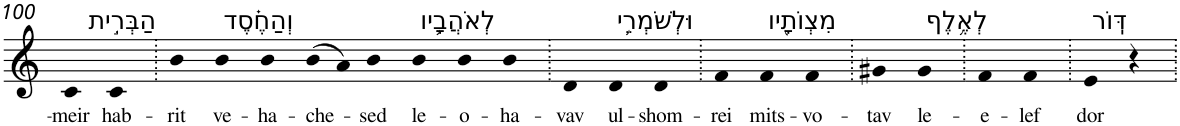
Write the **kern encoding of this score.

**kern	**text
*part1	*part1
*staff1	*staff1
*I"Piano	*
*I'Pno	*
!!LO:PB:g=z
*clefG2	*
*k[]	*
=100	=100
!	!LO:LY:b
4c	-meir
!LO:TX:a:t=הַבְּרִ֣ית	!
!	!LO:LY:b
4c	hab-
=101.	=101.
!	!LO:LY:b
4b	-rit
!LO:TX:a:t=וְהַחֶ֗סֶד	!
!	!LO:LY:b
4b	ve-
!	!LO:LY:b
4b	-ha-
!	!LO:LY:b
(8b	-che-
8a)	.
!	!LO:LY:b
4b	-sed
!LO:TX:a:t=לְאֹהֲבָ֛יו	!
!	!LO:LY:b
4b	le-
!	!LO:LY:b
4b	-o-
!	!LO:LY:b
4b	-ha-
=102.	=102.
!	!LO:LY:b
4d	-vav
!LO:TX:a:t=וּלְשֹׁמְרֵ֥י	!
!	!LO:LY:b
4d	ul-
!	!LO:LY:b
4d	-shom-
=103.	=103.
!	!LO:LY:b
4f	-rei
!LO:TX:a:t=מִצְוֺתָ֖יו	!
!	!LO:LY:b
4f	mits-
!	!LO:LY:b
4f	-vo-
=104.	=104.
!	!LO:LY:b
4g#X	-tav
!LO:TX:a:t=לְאֶ֥לֶף	!
!	!LO:LY:b
4g#	le-
=105.	=105.
!	!LO:LY:b
4f	-e-
!	!LO:LY:b
4f	-lef
=106.	=106.
!LO:TX:a:t=דּֽוֹר	!
!	!LO:LY:b
4e	dor
4r	.
=.	=.
*-	*-
